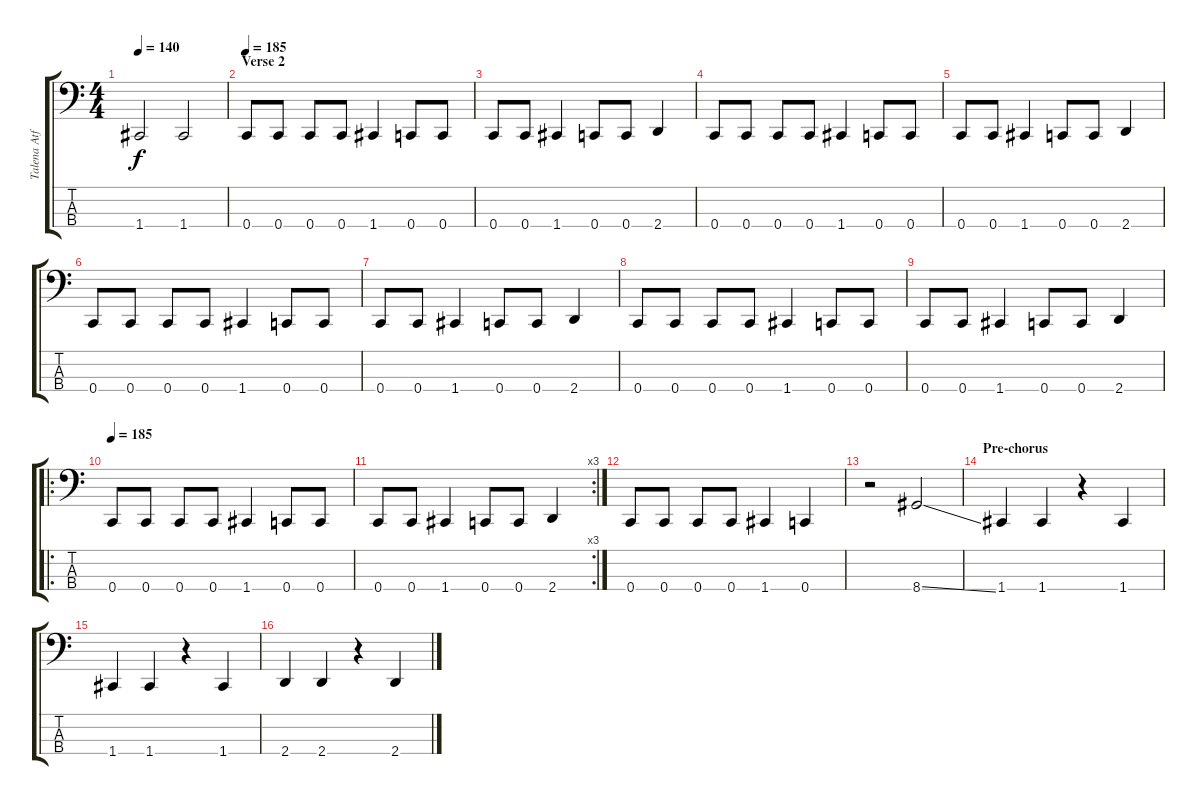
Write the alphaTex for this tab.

\track ("Talena Atfield - Bass" "Talena Atf") {instrument electricbasspick}
\staff {score tabs}
\tuning (F2 C2 G1 C1) {hide}
\ts (4 4)
\tempo 140
\clef f4
\ks c
1.4.2{dy f} 1.4.2 |
\section ("" "Verse 2")
\tempo 185
0.4.8{volume 16 balance 8 instrument electricbasspick} 0.4.8 0.4.8 0.4.8 1.4.4 0.4.8 0.4.8 |
0.4.8 0.4.8 1.4.4 0.4.8 0.4.8 2.4.4 |
0.4.8 0.4.8 0.4.8 0.4.8 1.4.4 0.4.8 0.4.8 |
0.4.8 0.4.8 1.4.4 0.4.8 0.4.8 2.4.4 |
0.4.8 0.4.8 0.4.8 0.4.8 1.4.4 0.4.8 0.4.8 |
0.4.8 0.4.8 1.4.4 0.4.8 0.4.8 2.4.4 |
0.4.8 0.4.8 0.4.8 0.4.8 1.4.4 0.4.8 0.4.8 |
0.4.8 0.4.8 1.4.4 0.4.8 0.4.8 2.4.4 |
\ro
\tempo 185
0.4.8 0.4.8 0.4.8 0.4.8 1.4.4 0.4.8 0.4.8 |
\rc 3
0.4.8 0.4.8 1.4.4 0.4.8 0.4.8 2.4.4 |
0.4.8 0.4.8 0.4.8 0.4.8 1.4.4 0.4.4 |
r.2 8.4{ss}.2 |
\section ("" "Pre-chorus")
1.4.4{volume 16 balance 8 instrument electricbasspick} 1.4.4 r.4 1.4.4 |
1.4.4 1.4.4 r.4 1.4.4 |
2.4.4 2.4.4 r.4 2.4.4
